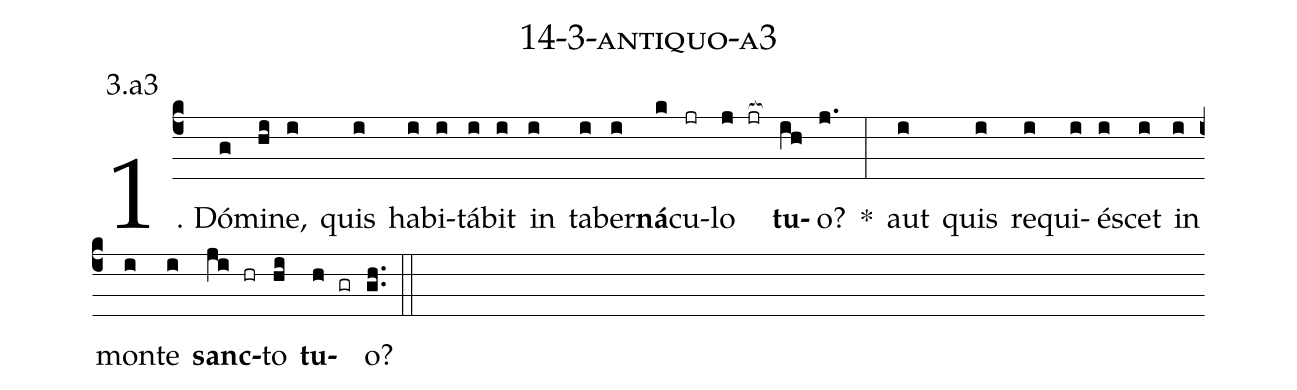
name: 14-3-antiquo-a3;
annotation: 3.a3;
%%
(c4)1. Dó(g)mi(hi)ne,(i) quis(i) ha(i)bi(i)tá(i)bit(i) in(i) ta(i)ber(i)<b>ná</b>(k)cu(jr)lo(j jr[ocb:1{]) <b>tu</b>(ih[ocb:0}])o?(j.) *(:) aut(i) quis(i) re(i)qui(i)é(i)scet(i) in(i) mon(i)te(i) <b>sanc</b>(ji hr)to(hi) <b>tu</b>(h gr)o?(gh..) (::)
